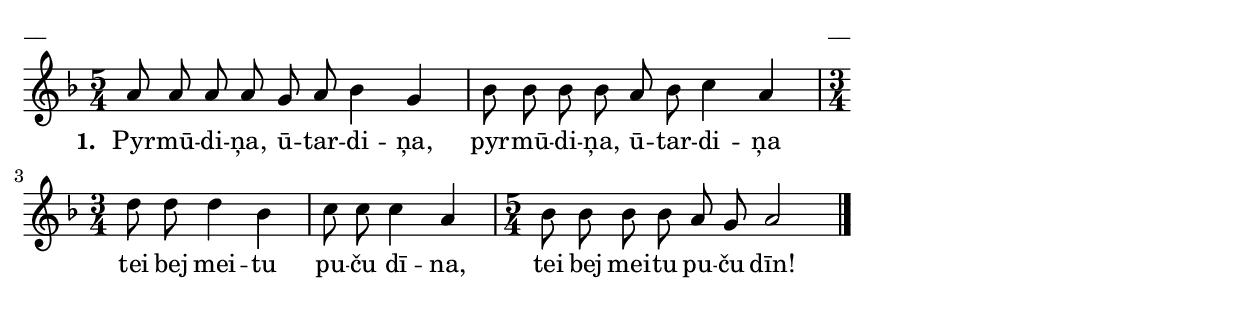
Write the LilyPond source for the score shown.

\version "2.13.18"

\paper {
line-width = 14\cm
left-margin = 0.4\cm
between-system-padding = 0.1\cm
between-system-space = 0.1\cm
}
% SBTZK, p.97
\layout {
indent = #0
ragged-last = ##f
}


voiceA = \relative c'' {
\clef "treble"
\key f \major
\time 5/4
a8 a a a g a bes4 g | bes8 bes bes bes a bes c4 a |
\time 3/4 d8 d d4 bes | c8 c c4 a | \time 5/4 bes8 bes bes bes a g a2 \bar"|."
}

lyricA = \lyricmode {
\set stanza = "1. "
Pyr -- mū -- di -- ņa, ū -- tar -- di -- ņa, pyr -- mū -- di -- ņa, ū -- tar -- di -- ņa
tei bej mei -- tu pu -- ču dī -- na, tei bej mei -- tu pu -- ču dīn!
}


fullScore = <<
%\new ChordNames { \chordsA }
\new Staff {
<<
\new Voice = "voiceA" { \oneVoice \autoBeamOff \voiceA }
\lyricsto "voiceA" \new Lyrics  \lyricA
%\new Voice = "voiceB" { \voiceTwo \autoBeamOff \voiceB }
>>
}
>>



\score {
\fullScore
\header { piece = "__" opus = "__" }
}
\markup { \with-color #(x11-color 'white) \sans \smaller "__" }
\score {
\unfoldRepeats
\fullScore
\midi {
\context { \Staff \remove "Staff_performer" }
\context { \Voice \consists "Staff_performer" }
}
}


